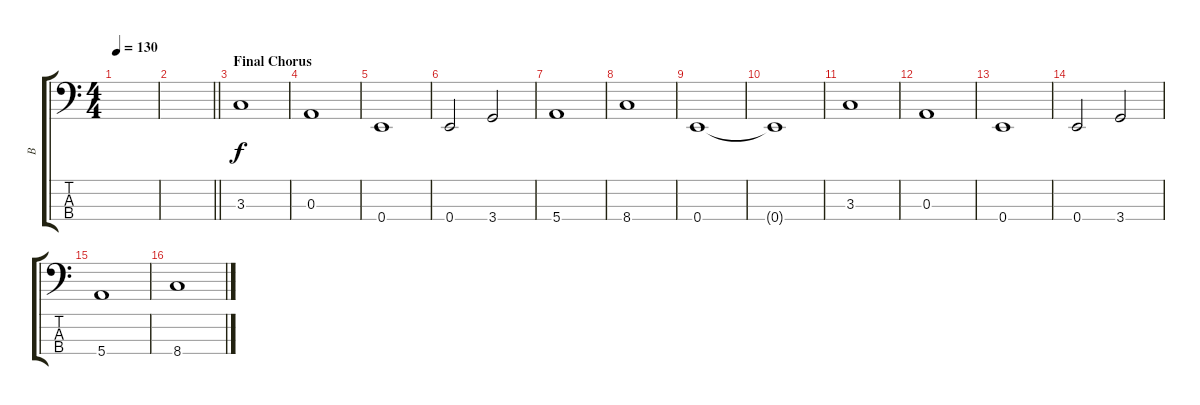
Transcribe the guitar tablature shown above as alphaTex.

\track ("B" "B") {instrument electricbassfinger}
\staff {score tabs}
\tuning (G2 D2 A1 E1) {hide}
\ts (4 4)
\tempo 130
\clef f4
\ks c
|
\barLineRight lightlight
|
\section ("" "Final Chorus")
3.3.1 |
0.3.1 |
0.4.1 |
0.4.2 3.4.2 |
5.4.1 |
8.4.1 |
0.4.1 |
0.4{t}.1 |
3.3.1 |
0.3.1 |
0.4.1 |
0.4.2 3.4.2 |
5.4.1 |
8.4.1
